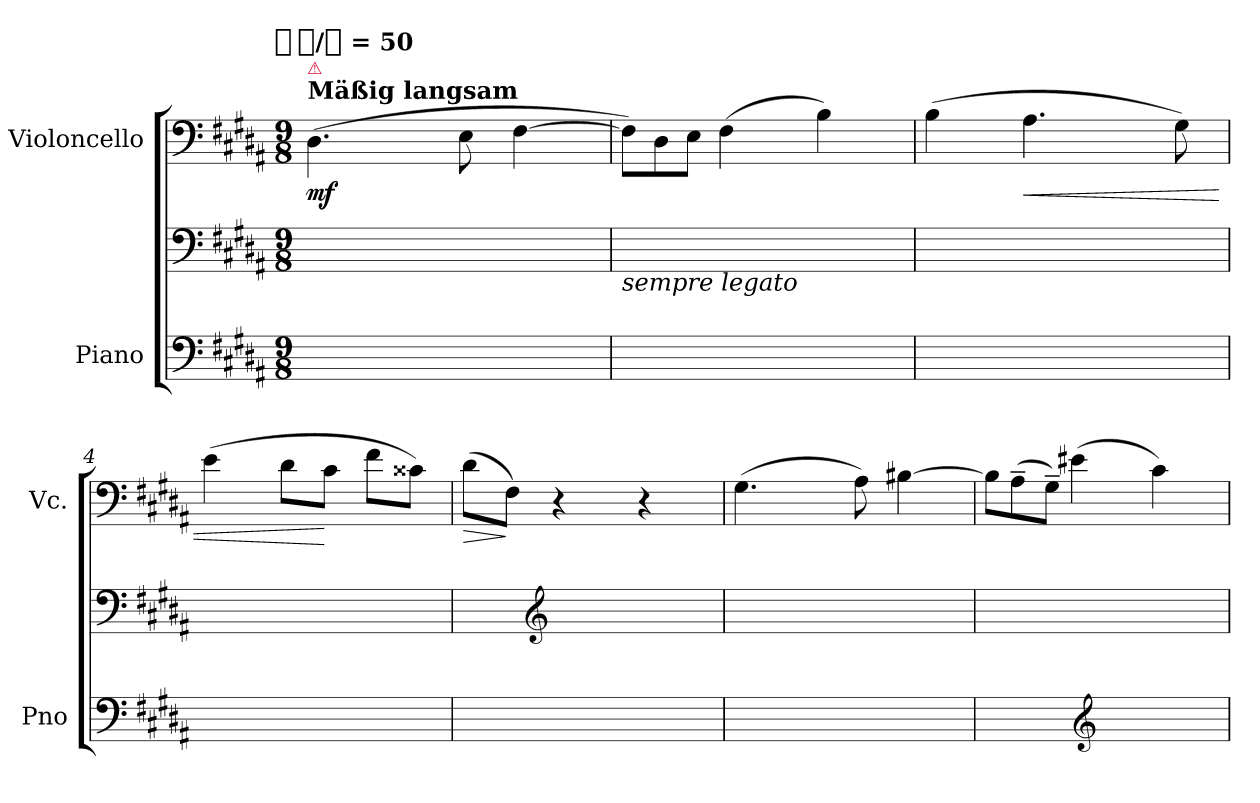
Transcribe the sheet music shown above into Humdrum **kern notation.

**kern	**kern	**kern	**dynam
*part2	*part2	*part1	*part1
*staff3	*staff2	*staff1	*staff1
*I"Piano	*	*I"Violoncello	*
*I'Pno	*	*I'Vc.	*
*clefF4	*clefF4	*clefF4	*
*k[f#c#g#d#a#]	*k[f#c#g#d#a#]	*k[f#c#g#d#a#]	*
*B:	*B:	*B:	*
!!LO:TX:omd:t=[quarter-dot]/[quarter] = 50
*M9/8	*M9/8	*M9/8	*
*MM50	*MM50	*MM50	*
*	*	*Xtuplet	*
=1	=1	=1	=1
!	!	!LO:TX:a:B:t=Mäßig langsam	!
!	!	!LO:TX:a:color=crimson:t=⚠	!
8ryy	8%9ryy	(8%3.D#	mf
8ryy	.	.	.
8ryy	.	.	.
8ryy	.	.	.
8ryy	.	.	.
.	.	16%3E	.
8ryy	.	.	.
8ryy	.	[8%3F#	.
8ryy	.	.	.
8ryy	.	.	.
=2	=2	=2	=2
*Xtuplet	*	*	*
!	!LO:TX:b:i:t=sempre legato	!	!
8%3ryy	8ryy	8F#L])	.
.	8ryy	8D#	.
.	8ryy	8EJ	.
8%3ryy	8ryy	(8%3F#	.
.	8ryy	.	.
.	8ryy	.	.
8%3ryy	8ryy	8%3B)	.
.	8ryy	.	.
.	8ryy	.	.
=3	=3	=3	=3
4%3ryy	8ryy	(8%3B	.
.	8ryy	.	.
.	8ryy	.	.
!	!	!	!LO:HP:b
.	8ryy	8%3.A#	<
.	8ryy	.	.
.	8ryy	.	.
8%3ryy	8ryy	.	.
.	8ryy	.	.
.	.	16%3G#)	.
.	8ryy	.	.
=4	=4	=4	=4
4%3ryy	8ryy	(8%3e	.
.	8ryy	.	.
.	8ryy	.	.
.	8ryy	16%3d#L	.
.	8ryy	.	.
.	.	16%3c#J	[
.	8ryy	.	.
8%3ryy	8ryy	16%3f#L	.
.	8ryy	.	.
.	.	16%3c##XJ)	.
.	8ryy	.	.
=5	=5	=5	=5
!	!	!	!LO:HP:b
8%3.ryy	8ryy	(16%3d#L	>
.	8ryy	.	.
.	.	16%3F#J)	]
.	8ryy	.	.
*	*clefG2	*	*
.	8ryy	8%3r	.
.	8ryy	.	.
16%3ryy	.	.	.
.	8ryy	.	.
16%3ryy	8ryy	8%3r	.
.	8ryy	.	.
16%3ryy	.	.	.
.	8ryy	.	.
=6	=6	=6	=6
8ryy	4.ryy	(8%3.G#	.
8ryy	.	.	.
8ryy	.	.	.
8ryy	8ryy	.	.
8ryy	8ryy	.	.
.	.	16%3A#i)	.
8ryy	8ryy	.	.
4ryy	8ryy	[8%3B#X	.
.	8ryy	.	.
8ryy	8ryy	.	.
=7	=7	=7	=7
*	*Xtuplet	*	*
8ryy	16%3ryy	8B#L]	.
8ryy	.	(8A#~	.
.	16%3ryy	.	.
8ryy	.	8G#~J)	.
8ryy	4.ryy	(8%3e#X	.
*clefG2	*	*	*
8ryy	.	.	.
8ryy	.	.	.
8ryy	8ryy	8%3c#)	.
8ryy	8ryy	.	.
8ryy	8ryy	.	.
=	=	=	=
*-	*-	*-	*-
